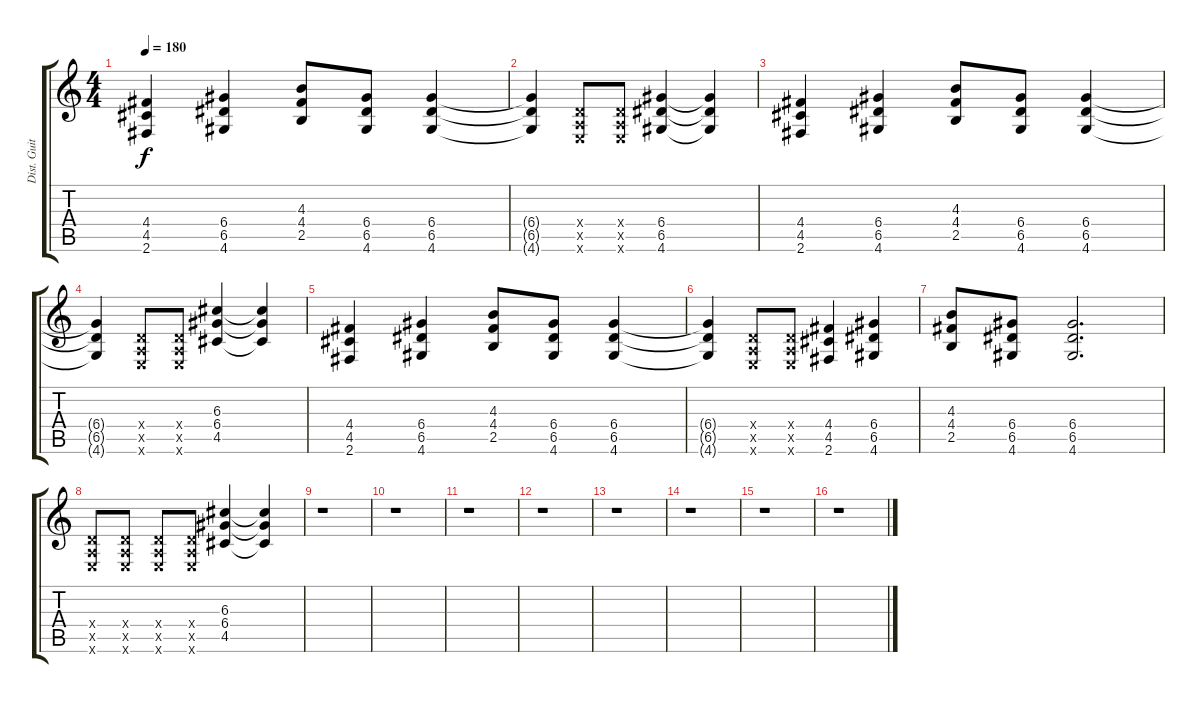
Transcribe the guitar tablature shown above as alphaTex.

\track ("Dist. Guitar 1" "Dist. Guit") {instrument overdrivenguitar}
\staff {score tabs}
\tuning (E4 B3 G3 D3 A2 E2) {hide}
\ts (4 4)
\tempo 180
\clef g2
\ks c
(4.4 4.5 2.6).4{dy f} (6.4 6.5 4.6).4 (4.3 4.4 2.5).8 (6.4 6.5 4.6).8 (6.4 6.5 4.6).4 |
(6.4{t} 6.5{t} 4.6{t}).4 (0.4{x} 0.5{x} 0.6{x}).8 (0.4{x} 0.5{x} 0.6{x}).8 (6.4 6.5 4.6).4 (6.4{t} 6.5{t} 4.6{t}).4 |
(4.4 4.5 2.6).4 (6.4 6.5 4.6).4 (4.3 4.4 2.5).8 (6.4 6.5 4.6).8 (6.4 6.5 4.6).4 |
(6.4{t} 6.5{t} 4.6{t}).4 (0.4{x} 0.5{x} 0.6{x}).8 (0.4{x} 0.5{x} 0.6{x}).8 (6.3 6.4 4.5).4 (6.3{t} 6.4{t} 4.5{t}).4 |
(4.4 4.5 2.6).4 (6.4 6.5 4.6).4 (4.3 4.4 2.5).8 (6.4 6.5 4.6).8 (6.4 6.5 4.6).4 |
(6.4{t} 6.5{t} 4.6{t}).4 (0.4{x} 0.5{x} 0.6{x}).8 (0.4{x} 0.5{x} 0.6{x}).8 (4.4 4.5 2.6).4 (6.4 6.5 4.6).4 |
(4.3 4.4 2.5).8 (6.4 6.5 4.6).8 (6.4 6.5 4.6).2{d} |
(0.4{x} 0.5{x} 0.6{x}).8 (0.4{x} 0.5{x} 0.6{x}).8 (0.4{x} 0.5{x} 0.6{x}).8 (0.4{x} 0.5{x} 0.6{x}).8 (6.3 6.4 4.5).4 (6.3{t} 6.4{t} 4.5{t}).4 |
r.1 |
r.1 |
r.1 |
r.1 |
r.1 |
r.1 |
r.1 |
r.1
